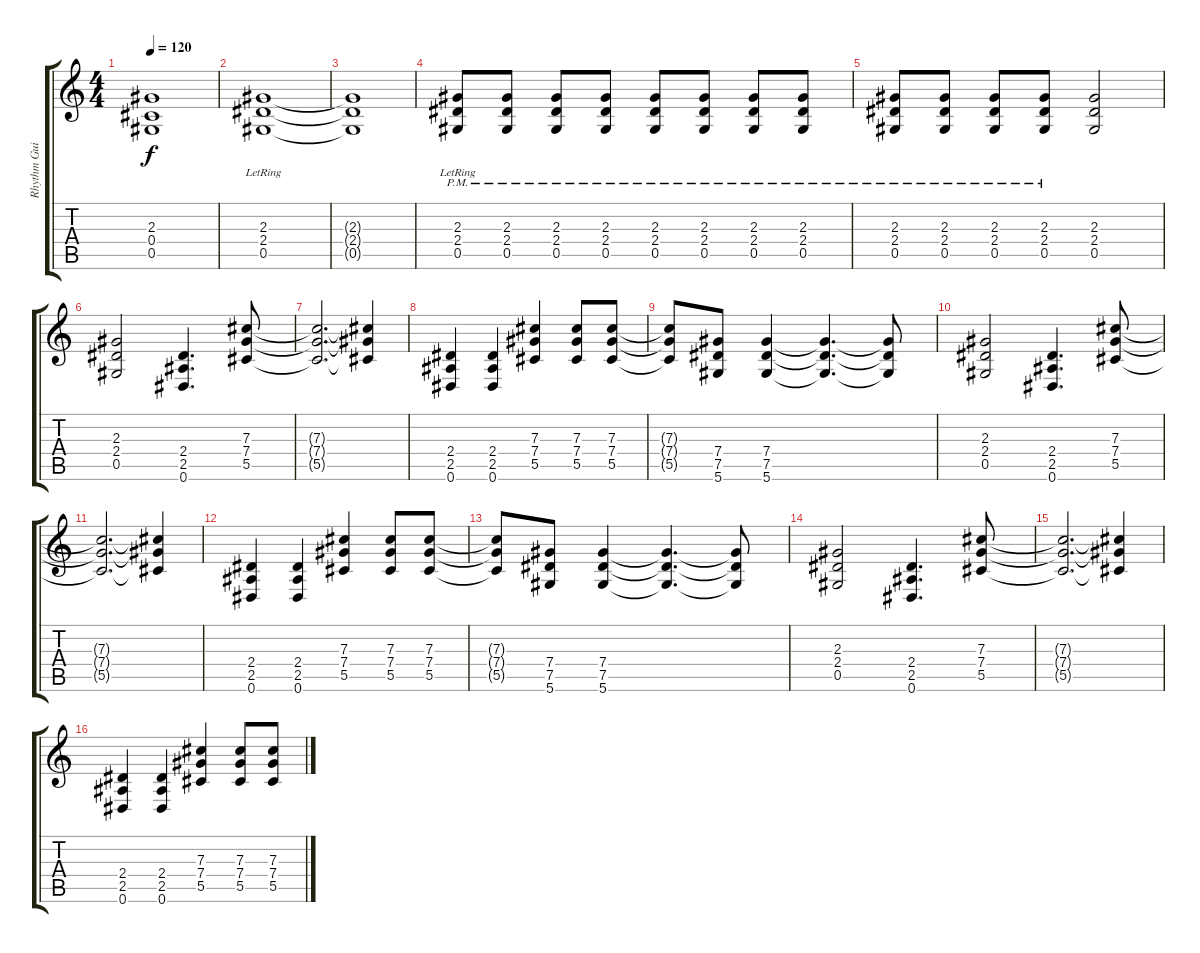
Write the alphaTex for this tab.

\track ("Rhythm Guitar (Keri)" "Rhythm Gui") {instrument overdrivenguitar}
\staff {score tabs}
\tuning (Eb4 Bb3 Gb3 Db3 Ab2 Eb2) {hide}
\ts (4 4)
\tempo 120
\clef g2
\ks c
(2.3{t} 0.4{t} 0.5{t}).1{dy f} |
(2.3{lr} 2.4 0.5).1 |
(2.3{t} 2.4{t} 0.5{t}).1 |
(2.3{pm lr} 2.4{pm lr} 0.5{pm lr}).8 (2.3{pm} 2.4{pm} 0.5{pm}).8 (2.3{pm} 2.4{pm} 0.5{pm}).8 (2.3{pm} 2.4{pm} 0.5{pm}).8 (2.3{pm} 2.4{pm} 0.5{pm}).8 (2.3{pm} 2.4{pm} 0.5{pm}).8 (2.3{pm} 2.4{pm} 0.5{pm}).8 (2.3{pm} 2.4{pm} 0.5{pm}).8 |
(2.3{pm} 2.4{pm} 0.5{pm}).8 (2.3{pm} 2.4{pm} 0.5{pm}).8 (2.3{pm} 2.4{pm} 0.5{pm}).8 (2.3{pm} 2.4{pm} 0.5{pm}).8 (2.3 2.4 0.5).2 |
(2.3 2.4 0.5).2 (2.4 2.5 0.6).4{d} (7.3 7.4 5.5).8 |
(7.3{t} 7.4{t} 5.5{t}).2{d} (7.3{t} 7.4{t} 5.5{t}).4 |
(2.4 2.5 0.6).4 (2.4 2.5 0.6).4 (7.3 7.4 5.5).4 (7.3 7.4 5.5).8 (7.3 7.4 5.5).8 |
(7.3{t} 7.4{t} 5.5{t}).8 (7.4 7.5 5.6).8 (7.4 7.5 5.6).4 (7.4{t} 7.5{t} 5.6{t}).4{d} (7.4{t} 7.5{t} 5.6{t}).8 |
(2.3 2.4 0.5).2 (2.4 2.5 0.6).4{d} (7.3 7.4 5.5).8 |
(7.3{t} 7.4{t} 5.5{t}).2{d} (7.3{t} 7.4{t} 5.5{t}).4 |
(2.4 2.5 0.6).4 (2.4 2.5 0.6).4 (7.3 7.4 5.5).4 (7.3 7.4 5.5).8 (7.3 7.4 5.5).8 |
(7.3{t} 7.4{t} 5.5{t}).8 (7.4 7.5 5.6).8 (7.4 7.5 5.6).4 (7.4{t} 7.5{t} 5.6{t}).4{d} (7.4{t} 7.5{t} 5.6{t}).8 |
(2.3 2.4 0.5).2 (2.4 2.5 0.6).4{d} (7.3 7.4 5.5).8 |
(7.3{t} 7.4{t} 5.5{t}).2{d} (7.3{t} 7.4{t} 5.5{t}).4 |
(2.4 2.5 0.6).4 (2.4 2.5 0.6).4 (7.3 7.4 5.5).4 (7.3 7.4 5.5).8 (7.3 7.4 5.5).8
